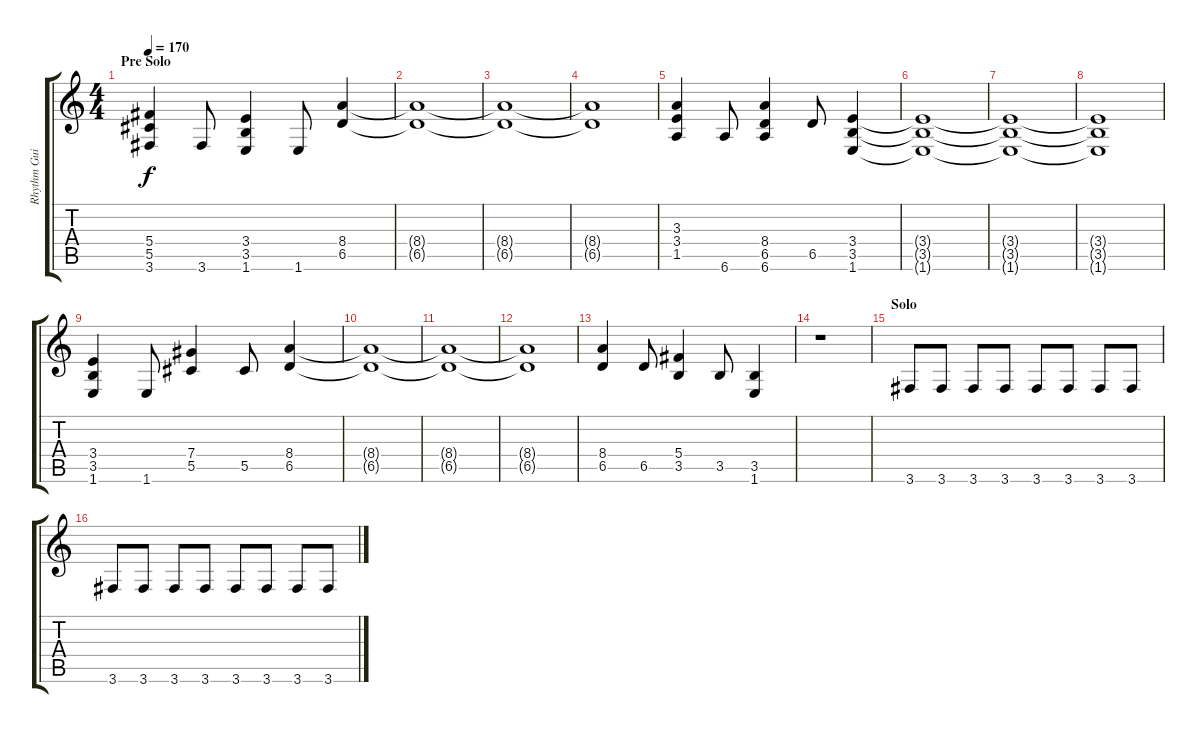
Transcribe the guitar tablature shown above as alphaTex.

\track ("Rhythm Guitar" "Rhythm Gui") {instrument distortionguitar}
\staff {score tabs}
\tuning (Eb4 Bb3 Gb3 Db3 Ab2 Eb2) {hide}
\ts (4 4)
\section ("" "Pre Solo")
\tempo 170
\clef g2
\ks c
(5.4 5.5 3.6).4{dy f volume 16 balance 8} 3.6.8 (3.4 3.5 1.6).4 1.6.8 (8.4 6.5).4 |
(8.4{t} 6.5{t}).1 |
(8.4{t} 6.5{t}).1 |
(8.4{t} 6.5{t}).1 |
(3.3 3.4 1.5).4 6.6.8 (8.4 6.5 6.6).4 6.5.8 (3.4 3.5 1.6).4 |
(3.4{t} 3.5{t} 1.6{t}).1 |
(3.4{t} 3.5{t} 1.6{t}).1 |
(3.4{t} 3.5{t} 1.6{t}).1 |
(3.4 3.5 1.6).4 1.6.8 (7.4 5.5).4 5.5.8 (8.4 6.5).4 |
(8.4{t} 6.5{t}).1 |
(8.4{t} 6.5{t}).1 |
(8.4{t} 6.5{t}).1 |
(8.4 6.5).4 6.5.8 (5.4 3.5).4 3.5.8 (3.5 1.6).4 |
r.1 |
\section ("" "Solo")
3.6.8{volume 12} 3.6.8 3.6.8 3.6.8 3.6.8 3.6.8 3.6.8 3.6.8 |
3.6.8 3.6.8 3.6.8 3.6.8 3.6.8 3.6.8 3.6.8 3.6.8
